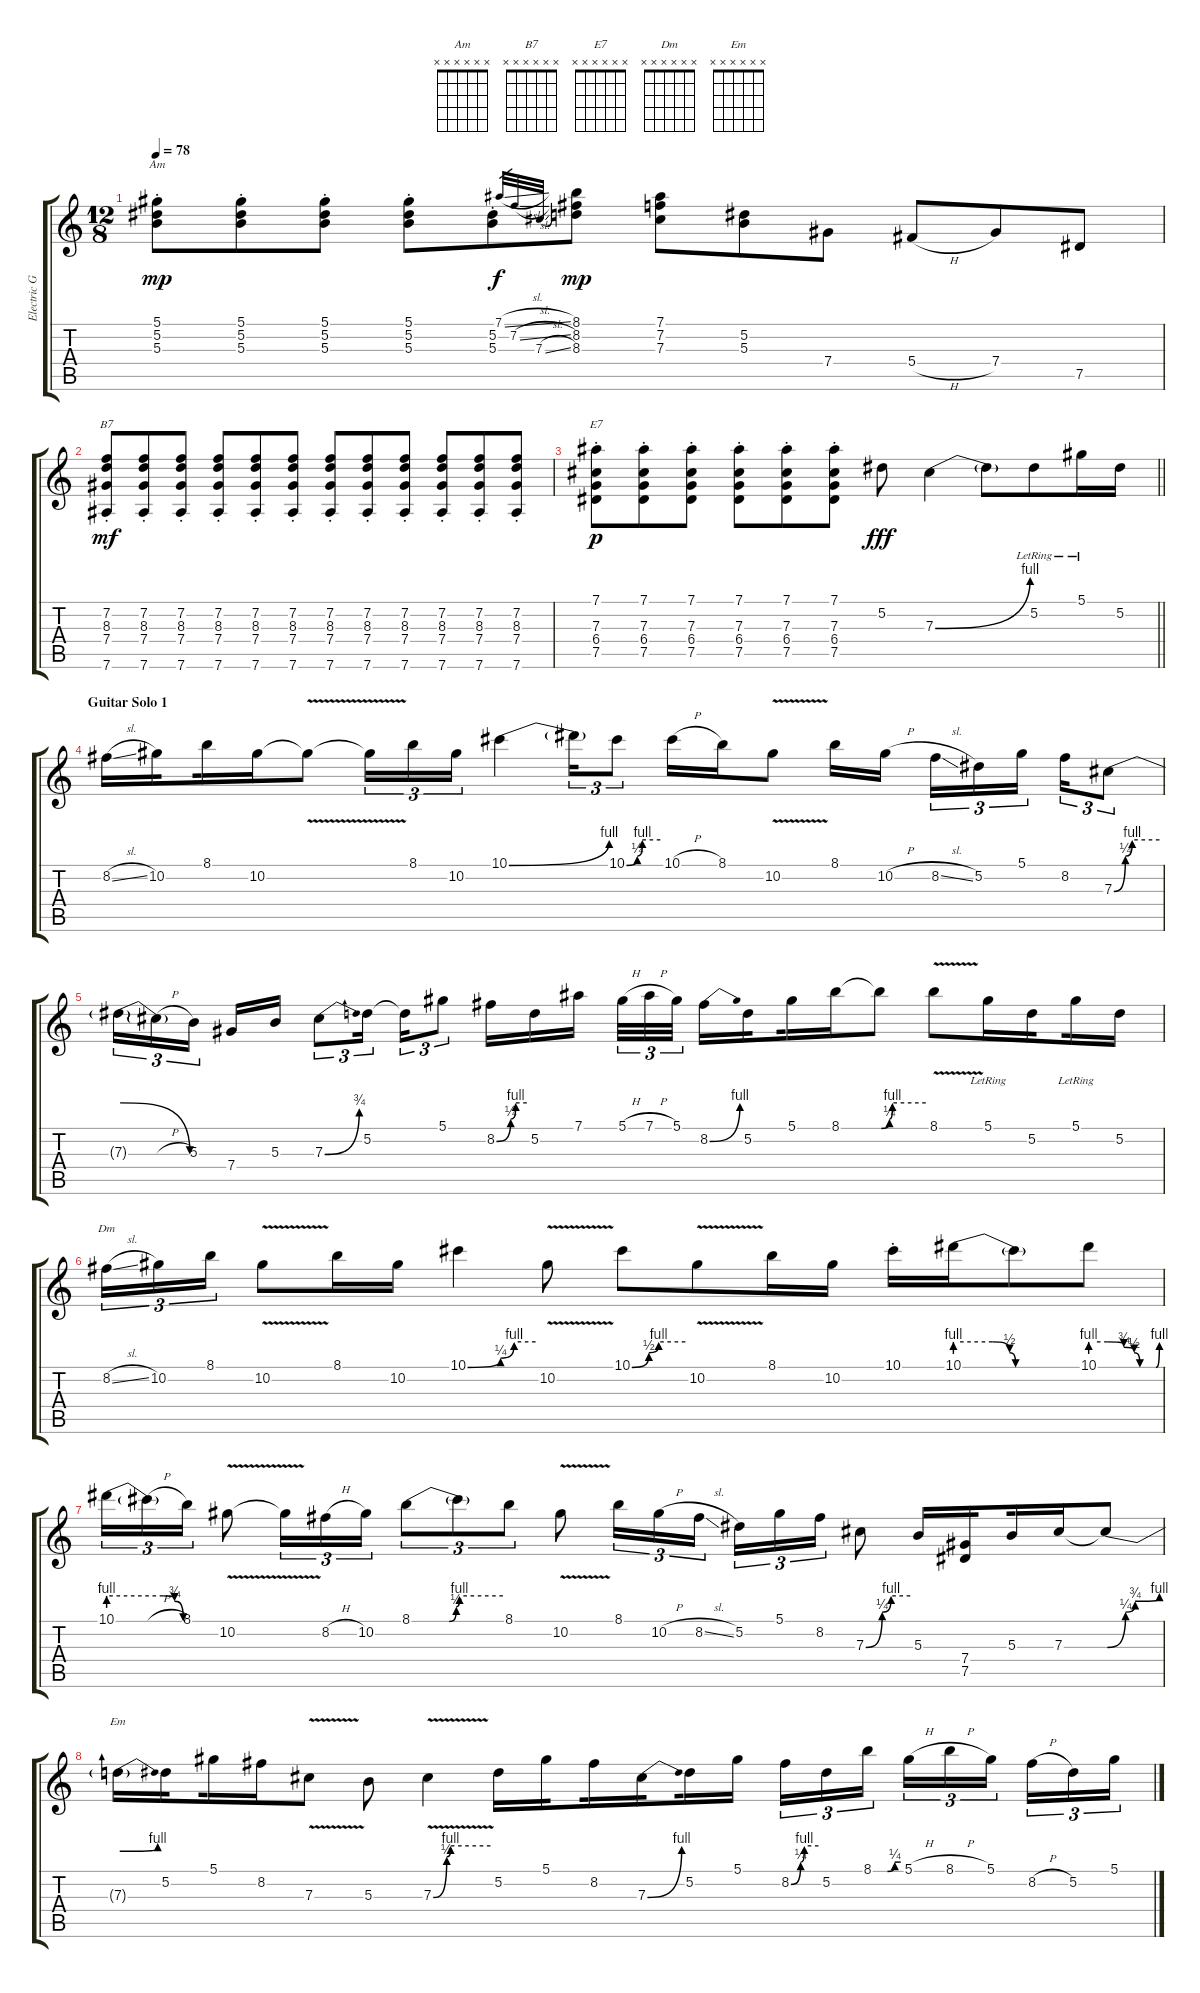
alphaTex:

\track ("Electric Guitar" "Electric G") {instrument electricguitarjazz}
\staff {score tabs}
\tuning (Eb4 Bb3 Gb3 Db3 Ab2 Eb2) {hide}
\chord ("Am" x x x x x x)
\chord ("B7" x x x x x x)
\chord ("E7" x x x x x x)
\chord ("Dm" x x x x x x)
\chord ("Em" x x x x x x)
\ts (12 8)
\tempo 78
\clef g2
\ks c
(5.1{st} 5.2{st} 5.3{st}).8{ch "Am" dy mp} (5.1{st} 5.2{st} 5.3{st}).8 (5.1{st} 5.2{st} 5.3{st}).8 (5.1{st} 5.2{st} 5.3{st}).8 (5.2{st} 5.3{st}).8 7.1{sl}.32{gr dy f} 7.2{sl}.32{gr} 7.3{sl}.32{gr} (8.1 8.2 8.3).8{dy mp} (7.1 7.2 7.3).8 (5.2 5.3).8 7.4.8 5.4{h}.8 7.4.8 7.5.8 |
(7.2{st} 8.3{st} 7.4{st} 7.6{st}).8{ch "B7" dy mf} (7.2{st} 8.3{st} 7.4{st} 7.6{st}).8 (7.2{st} 8.3{st} 7.4{st} 7.6{st}).8 (7.2{st} 8.3{st} 7.4{st} 7.6{st}).8 (7.2{st} 8.3{st} 7.4{st} 7.6{st}).8 (7.2{st} 8.3{st} 7.4{st} 7.6{st}).8 (7.2{st} 8.3{st} 7.4{st} 7.6{st}).8 (7.2{st} 8.3{st} 7.4{st} 7.6{st}).8 (7.2{st} 8.3{st} 7.4{st} 7.6{st}).8 (7.2{st} 8.3{st} 7.4{st} 7.6{st}).8 (7.2{st} 8.3{st} 7.4{st} 7.6{st}).8 (7.2{st} 8.3{st} 7.4{st} 7.6{st}).8 |
\barLineRight lightlight
(7.1{st} 7.3{st} 6.4{st} 7.5{st}).8{ch "E7" dy p} (7.1{st} 7.3{st} 6.4{st} 7.5{st}).8 (7.1{st} 7.3{st} 6.4{st} 7.5{st}).8 (7.1{st} 7.3{st} 6.4{st} 7.5{st}).8 (7.1{st} 7.3{st} 6.4{st} 7.5{st}).8 (7.1{st} 7.3{st} 6.4{st} 7.5{st}).8 5.2.8{dy fff volume 14} 7.3{be (bend 0 0 60 4)}.4 7.3{t}.8 5.2{lr}.8 5.1{lr}.16 5.2.16 |
\section ("" "Guitar Solo 1")
8.2{sl}.16 10.2.16{beam splitsecondary} 8.1.16 10.2.16 10.2{v t}.8 10.2{t}.16{tu (3 2)} 8.1.16{tu (3 2)} 10.2.16{tu (3 2)} 10.1{be (bend 0 0 60 4)}.4 10.1{t}.16{tu (3 2)} 10.1{be (custom 0 0 19 1 28 4 60 4)}.8{tu (3 2)} 10.1{h}.16 8.1.16 10.2{v}.8 8.1.16 10.2{h}.16{beam splitsecondary} 8.2{sl}.16{tu (3 2)} 5.2.16{tu (3 2)} 5.1.16{tu (3 2) beam splitsecondary} 8.2.16{tu (3 2)} 7.3{be (custom 0 0 15 1 24 4 60 4)}.8{tu (3 2)} |
7.3{be (release 0 4 60 0) t}.16{tu (3 2)} 7.3{h t}.16{tu (3 2)} 5.3.16{tu (3 2) beam splitsecondary} 7.4.16 5.3.16 7.3{be (bend 0 0 60 3)}.8{tu (3 2)} 5.2.16{tu (3 2)} 5.2{t}.16{tu (3 2)} 5.1.8{tu (3 2)} 8.2{be (custom 0 0 28 1 38 4 60 4)}.16 5.2.16 7.1.16{beam splitsecondary} 5.1{h}.32{tu (3 2)} 7.1{h}.32{tu (3 2)} 5.1.32{tu (3 2)} 8.2{be (bend 0 0 60 4)}.16 5.2.16{beam splitsecondary} 5.1.16 8.1.16 8.1{be (custom 0 0 11 1 15 4 60 4) t}.8 8.1{v}.8 5.1{lr}.16 5.2.16{beam splitsecondary} 5.1{lr}.16 5.2.16 |
8.2{sl}.16{tu (3 2) ch "Dm"} 10.2.16{tu (3 2)} 8.1.16{tu (3 2)} 10.2{v}.8 8.1.16 10.2.16 10.1{be (custom 0 0 29 1 41 4 60 4)}.4 10.2{v}.8 10.1{be (custom 0 0 19 2 30 4 60 4)}.8 10.2{v}.8 8.1.16 10.2.16 10.1{st}.16 10.1{be (custom 0 4 37 4 54 2 60 0)}.16 10.1{be (hold 0 0 60 0) t}.8 10.1{be (custom 0 4 15 4 29 3 38 2 43 0 57 0 60 4)}.8 |
10.1{be (custom 0 4 44 4 53 3 60 0)}.16{tu (3 2)} 10.1{h t}.16{tu (3 2)} 8.1.16{tu (3 2)} 10.2{v}.8 10.2{t}.16{tu (3 2)} 8.2{h}.16{tu (3 2)} 10.2.16{tu (3 2)} 8.1{be (custom 0 0 47 0 56 2 60 4)}.8{tu (3 2)} 8.1{be (hold 0 4 60 4) t}.8{tu (3 2)} 8.1.8{tu (3 2)} 10.2{v}.8 8.1.16{tu (3 2)} 10.2{h}.16{tu (3 2)} 8.2{sl}.16{tu (3 2) beam splitsecondary} 5.2.16{tu (3 2)} 5.1.16{tu (3 2)} 8.2.16{tu (3 2)} 7.3{be (custom 0 0 22 1 34 4 60 4)}.8 5.3.16 (7.4 7.5).16{beam splitsecondary} 5.3.16 7.3.16 7.3{be (custom 0 0 21 1 32 3 60 4) t}.8 |
7.3{be (bend 0 3 60 4) t}.16{ch "Em"} 5.2.16{beam splitsecondary} 5.1.16 8.2.16 7.3{v}.8 5.3.8 7.3{be (custom 0 0 14 2 18 4 60 4) v}.4 5.2.16 5.1.16{beam splitsecondary} 8.2.16 7.3{be (bend 0 0 60 4)}.16{beam splitsecondary} 5.2.16 5.1.16 8.2{be (custom 0 0 21 1 29 4 60 4)}.16{tu (3 2)} 5.2.16{tu (3 2)} 8.1{be (custom 0 0 31 0 47 1 60 1)}.16{tu (3 2) beam splitsecondary} 5.1{h}.16{tu (3 2)} 8.1{h}.16{tu (3 2)} 5.1.16{tu (3 2) beam splitsecondary} 8.2{h}.16{tu (3 2)} 5.2.16{tu (3 2)} 5.1.16{tu (3 2)}
